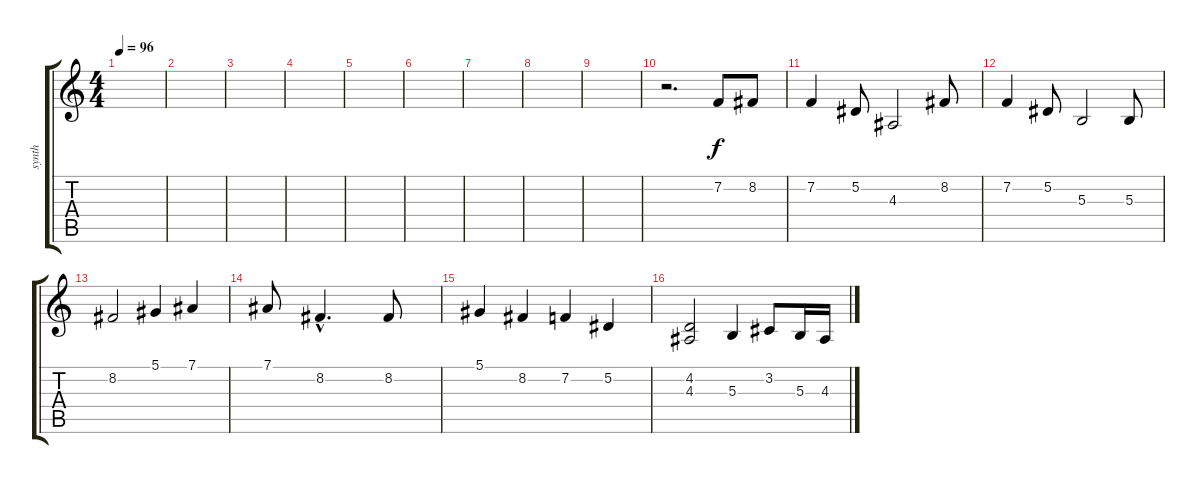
\track ("synth" "synth") {instrument stringensemble1}
\staff {score tabs}
\tuning (Eb4 Bb3 Gb3 Db3 Ab2 Eb2) {hide}
\ts (4 4)
\tempo 96
\clef g2
\ks c
|
|
|
|
|
|
|
|
|
r.2{d} 7.2.8 8.2.8 |
7.2.4 5.2.8 4.3.2 8.2.8 |
7.2.4 5.2.8 5.3.2 5.3.8 |
8.2.2 5.1.4 7.1.4 |
7.1.8 8.2{hac}.4{d} 8.2.8 |
5.1.4 8.2.4 7.2.4 5.2.4 |
(4.2 4.3).2 5.3.4 3.2.8 5.3.16 4.3.16
